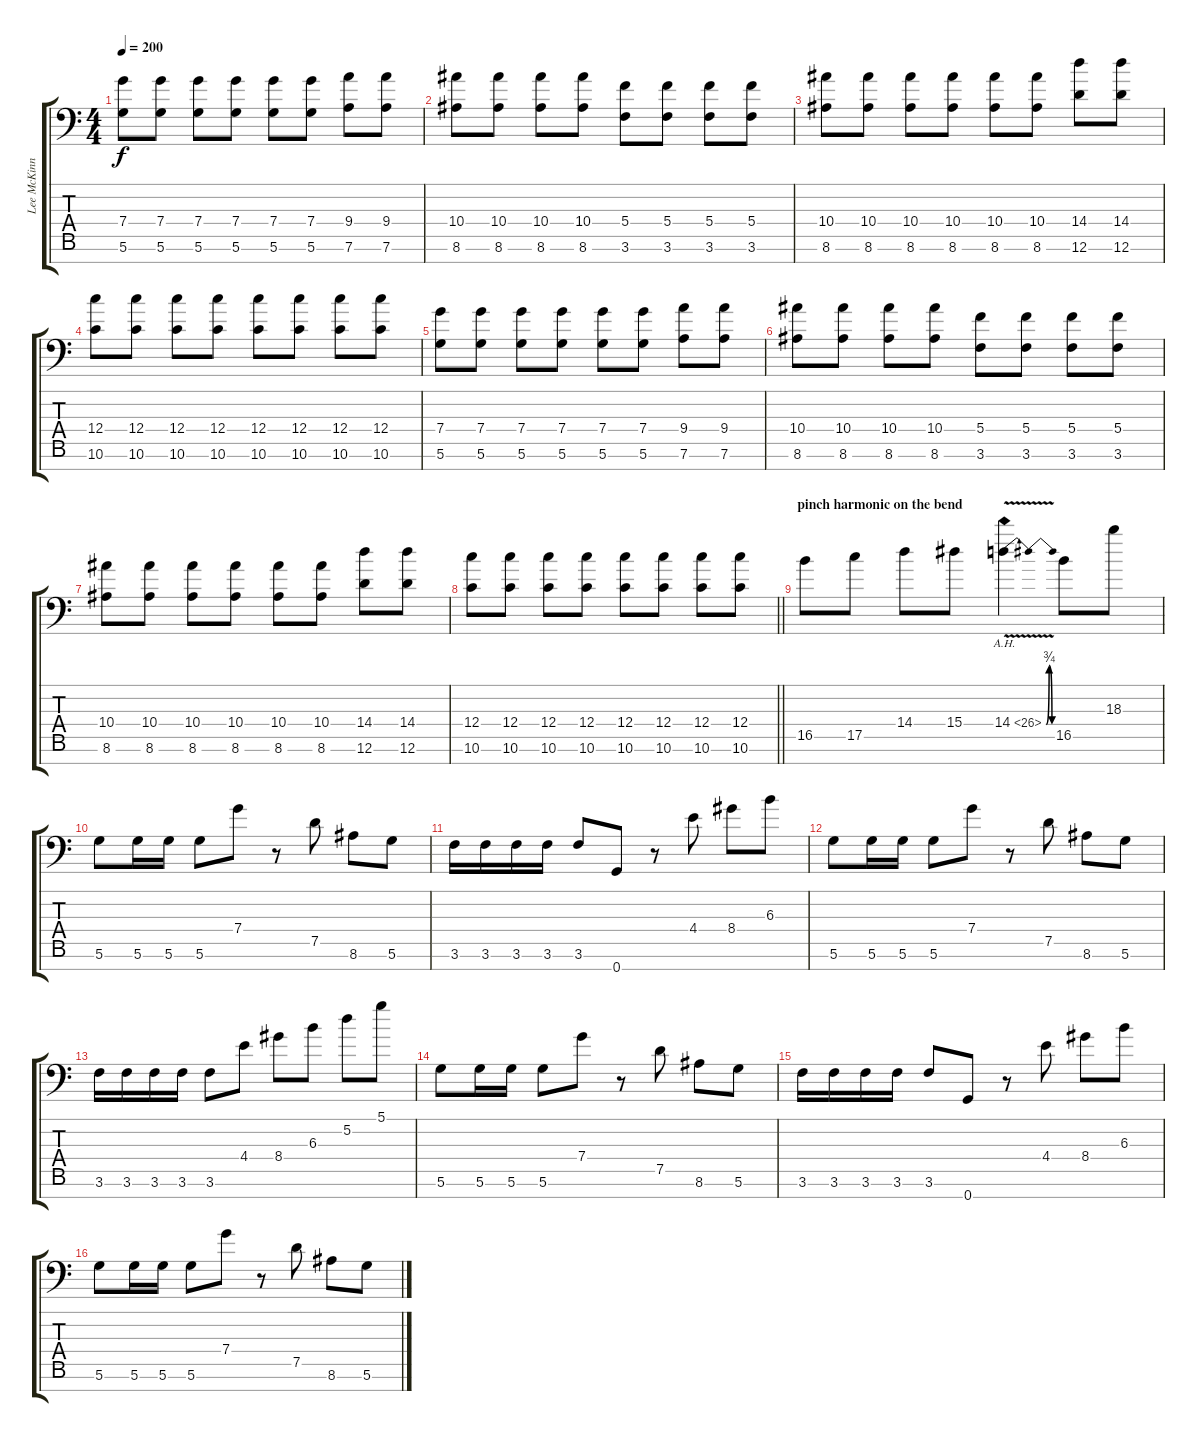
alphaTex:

\track ("Lee McKinney - guitar" "Lee McKinn") {instrument distortionguitar}
\staff {score tabs}
\tuning (D4 A3 F3 C3 G2 D2 G1) {hide}
\ts (4 4)
\tempo 200
\clef f4
\ks c
(7.4 5.6).8{dy f} (7.4 5.6).8 (7.4 5.6).8 (7.4 5.6).8 (7.4 5.6).8 (7.4 5.6).8 (9.4 7.6).8 (9.4 7.6).8 |
(10.4 8.6).8 (10.4 8.6).8 (10.4 8.6).8 (10.4 8.6).8 (5.4 3.6).8 (5.4 3.6).8 (5.4 3.6).8 (5.4 3.6).8 |
(10.4 8.6).8 (10.4 8.6).8 (10.4 8.6).8 (10.4 8.6).8 (10.4 8.6).8 (10.4 8.6).8 (14.4 12.6).8 (14.4 12.6).8 |
(12.4 10.6).8 (12.4 10.6).8 (12.4 10.6).8 (12.4 10.6).8 (12.4 10.6).8 (12.4 10.6).8 (12.4 10.6).8 (12.4 10.6).8 |
(7.4 5.6).8 (7.4 5.6).8 (7.4 5.6).8 (7.4 5.6).8 (7.4 5.6).8 (7.4 5.6).8 (9.4 7.6).8 (9.4 7.6).8 |
(10.4 8.6).8 (10.4 8.6).8 (10.4 8.6).8 (10.4 8.6).8 (5.4 3.6).8 (5.4 3.6).8 (5.4 3.6).8 (5.4 3.6).8 |
(10.4 8.6).8 (10.4 8.6).8 (10.4 8.6).8 (10.4 8.6).8 (10.4 8.6).8 (10.4 8.6).8 (14.4 12.6).8 (14.4 12.6).8 |
\barLineRight lightlight
(12.4 10.6).8 (12.4 10.6).8 (12.4 10.6).8 (12.4 10.6).8 (12.4 10.6).8 (12.4 10.6).8 (12.4 10.6).8 (12.4 10.6).8 |
\section ("" "pinch harmonic on the bend ")
16.5.8 17.5.8 14.4.8 15.4.8 14.4{be (bendrelease 0 0 30 3 30 3 60 0) ah 12 v}.4 16.5.8 18.3.8 |
5.6.8 5.6.16 5.6.16 5.6.8 7.4.8 r.8 7.5.8 8.6.8 5.6.8 |
3.6.16 3.6.16 3.6.16 3.6.16 3.6.8 0.7.8 r.8 4.4.8 8.4.8 6.3.8 |
5.6.8 5.6.16 5.6.16 5.6.8 7.4.8 r.8 7.5.8 8.6.8 5.6.8 |
3.6.16 3.6.16 3.6.16 3.6.16 3.6.8 4.4.8 8.4.8 6.3.8 5.2.8 5.1.8 |
5.6.8 5.6.16 5.6.16 5.6.8 7.4.8 r.8 7.5.8 8.6.8 5.6.8 |
3.6.16 3.6.16 3.6.16 3.6.16 3.6.8 0.7.8 r.8 4.4.8 8.4.8 6.3.8 |
5.6.8 5.6.16 5.6.16 5.6.8 7.4.8 r.8 7.5.8 8.6.8 5.6.8
